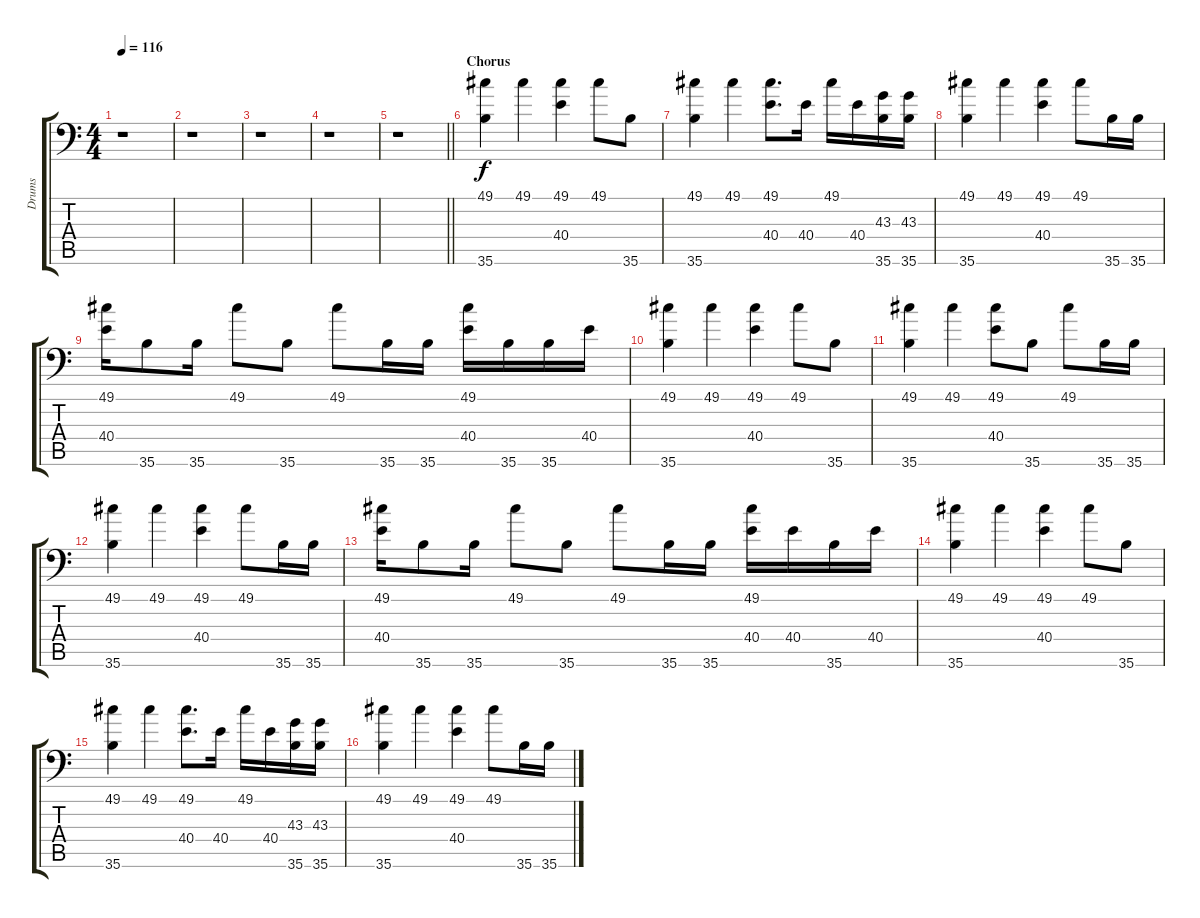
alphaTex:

\track ("Drums" "Drums") {instrument acousticgrandpiano}
\staff {score tabs}
\tuning (C-1 C-1 C-1 C-1 C-1 C-1) {hide}
\ts (4 4)
\tempo 116
\clef f4
\ks c
r.1{dy f} |
r.1 |
r.1 |
r.1 |
\barLineRight lightlight
r.1 |
\section ("" "Chorus")
(49.1 35.6).4 49.1.4 (49.1 40.4).4 49.1.8 35.6.8 |
(49.1 35.6).4 49.1.4 (49.1 40.4).8{d} 40.4.16 49.1.16 40.4.16 (43.3 35.6).16 (43.3 35.6).16 |
(49.1 35.6).4 49.1.4 (49.1 40.4).4 49.1.8 35.6.16 35.6.16 |
(49.1 40.4).16 35.6.8 35.6.16 49.1.8 35.6.8 49.1.8 35.6.16 35.6.16 (49.1 40.4).16 35.6.16 35.6.16 40.4.16 |
(49.1 35.6).4 49.1.4 (49.1 40.4).4 49.1.8 35.6.8 |
(49.1 35.6).4 49.1.4 (49.1 40.4).8 35.6.8 49.1.8 35.6.16 35.6.16 |
(49.1 35.6).4 49.1.4 (49.1 40.4).4 49.1.8 35.6.16 35.6.16 |
(49.1 40.4).16 35.6.8 35.6.16 49.1.8 35.6.8 49.1.8 35.6.16 35.6.16 (49.1 40.4).16 40.4.16 35.6.16 40.4.16 |
(49.1 35.6).4 49.1.4 (49.1 40.4).4 49.1.8 35.6.8 |
(49.1 35.6).4 49.1.4 (49.1 40.4).8{d} 40.4.16 49.1.16 40.4.16 (43.3 35.6).16 (43.3 35.6).16 |
(49.1 35.6).4 49.1.4 (49.1 40.4).4 49.1.8 35.6.16 35.6.16
